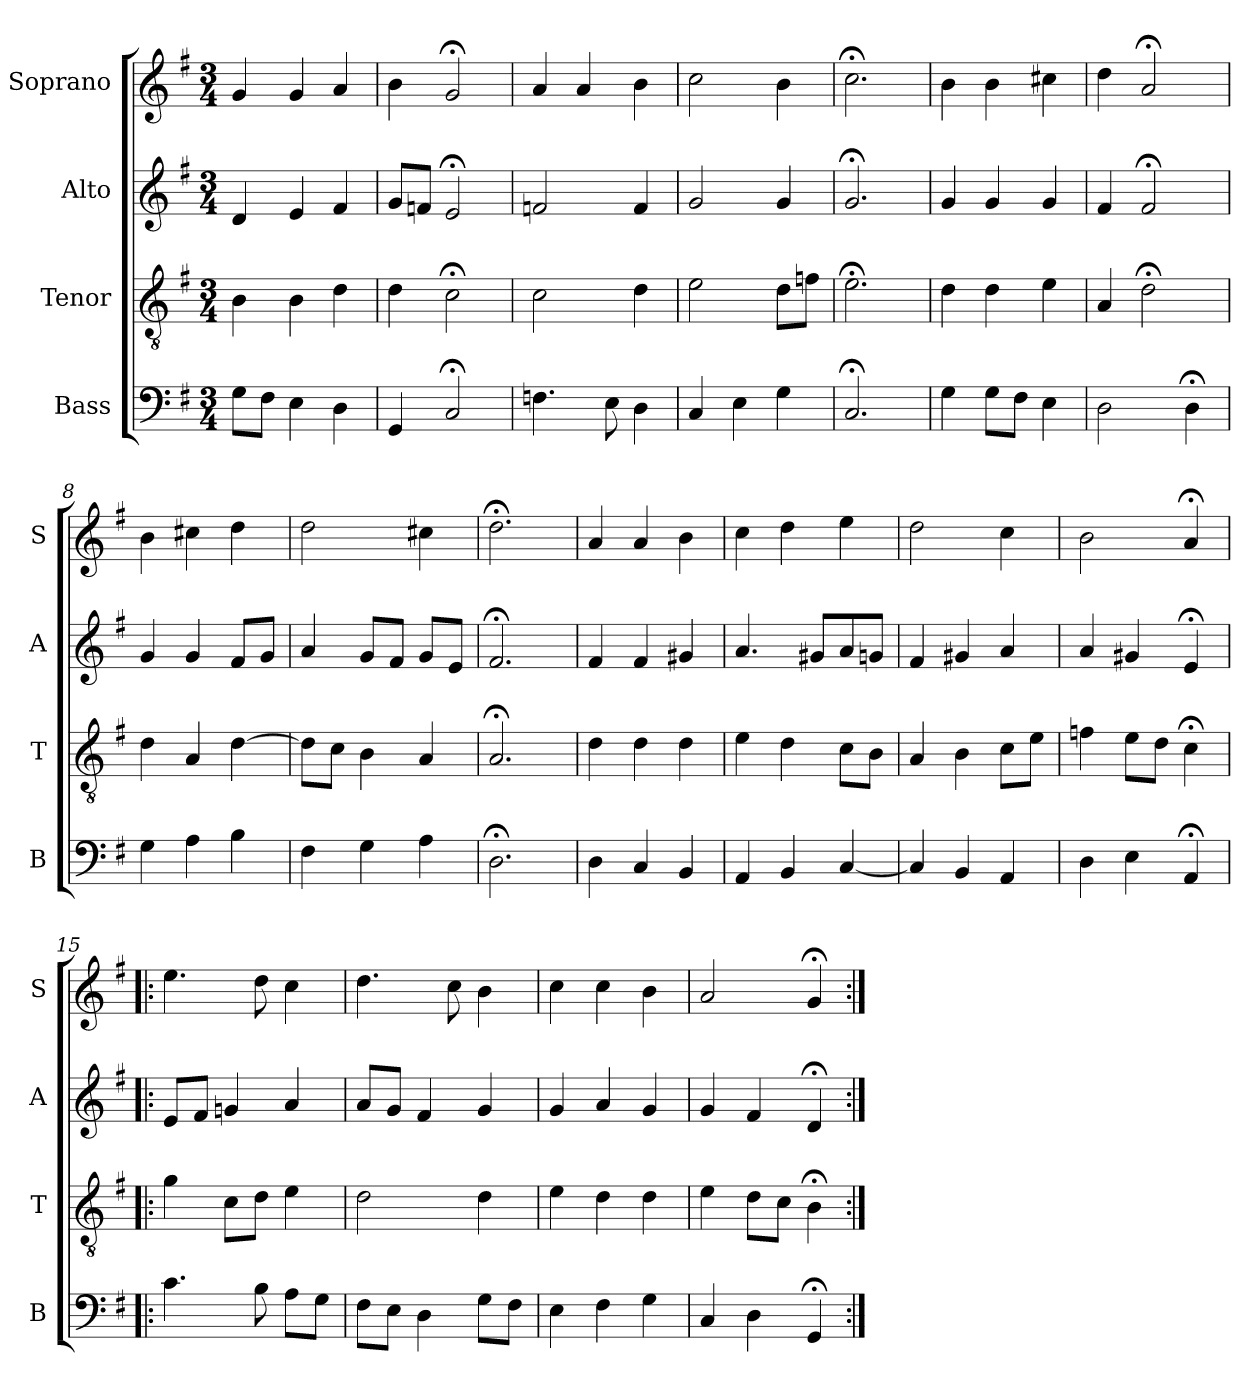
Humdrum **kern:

**kern	**kern	**kern	**kern
*part4	*part3	*part2	*part1
*staff4	*staff3	*staff2	*staff1
*I"Bass	*I"Tenor	*I"Alto	*I"Soprano
*I'B	*I'T	*I'A	*I'S
*clefF4	*clefGv2	*clefG2	*clefG2
*k[f#]	*k[f#]	*k[f#]	*k[f#]
*G:	*G:	*G:	*G:
*M3/4	*M3/4	*M3/4	*M3/4
*MM100	*MM100	*MM100	*MM100
=1	=1	=1	=1
8GL	4B	4d	4g
8F#J	.	.	.
4E	4B	4e	4g
4D	4d	4f#	4a
=2	=2	=2	=2
4GG	4d	8gL	4b
.	.	8fnJ	.
2C;<	2c;<	2e;<	2g;<
=3	=3	=3	=3
4.Fn	2c	2fn	4a
.	.	.	4a
8E	.	.	.
4D	4d	4f	4b
=4	=4	=4	=4
4C	2e	2g	2cc
4E	.	.	.
4G	8dL	4g	4b
.	8fnJ	.	.
=5	=5	=5	=5
2.C;<	2.e;<	2.g;<	2.cc;<
=6	=6	=6	=6
4G	4d	4g	4b
8GL	4d	4g	4b
8F#J	.	.	.
4E	4e	4g	4cc#X
=7	=7	=7	=7
2D	4A	4f#	4dd
.	2d;<	2f#;<	2a;<
4D;<	.	.	.
=8	=8	=8	=8
4G	4d	4g	4b
4A	4A	4g	4cc#X
4B	[4d	8f#L	4dd
.	.	8gJ	.
=9	=9	=9	=9
4F#	8dL]	4a	2dd
.	8cJ	.	.
4G	4B	8gL	.
.	.	8f#J	.
4A	4A	8gL	4cc#X
.	.	8eJ	.
=10	=10	=10	=10
2.D;<	2.A;<	2.f#;<	2.dd;<
=11	=11	=11	=11
4D	4d	4f#	4a
4C	4d	4f#	4a
4BB	4d	4g#X	4b
=12	=12	=12	=12
4AA	4e	4.a	4cc
4BB	4d	.	4dd
.	.	8g#XL	.
[4C	8cL	8a	4ee
.	8BJ	8gnJ	.
=13	=13	=13	=13
4C]	4A	4f#	2dd
4BB	4B	4g#X	.
4AA	8cL	4a	4cc
.	8eJ	.	.
=14	=14	=14	=14
4D	4fn	4a	2b
4E	8eL	4g#X	.
.	8dJ	.	.
4AA;<	4c;<	4e;<	4a;<
=15!|:	=15!|:	=15!|:	=15!|:
4.c	4g	8eL	4.ee
.	.	8f#J	.
.	8cL	4gn	.
8B	8dJ	.	8dd
8AL	4e	4a	4cc
8GJ	.	.	.
=16	=16	=16	=16
8F#L	2d	8aL	4.dd
8EJ	.	8gJ	.
4D	.	4f#	.
.	.	.	8cc
8GL	4d	4g	4b
8F#J	.	.	.
=17	=17	=17	=17
4E	4e	4g	4cc
4F#	4d	4a	4cc
4G	4d	4g	4b
=18	=18	=18	=18
4C	4e	4g	2a
4D	8dL	4f#	.
.	8cJ	.	.
4GG;<	4B;<	4d;<	4g;<
=:|!	=:|!	=:|!	=:|!
*-	*-	*-	*-
